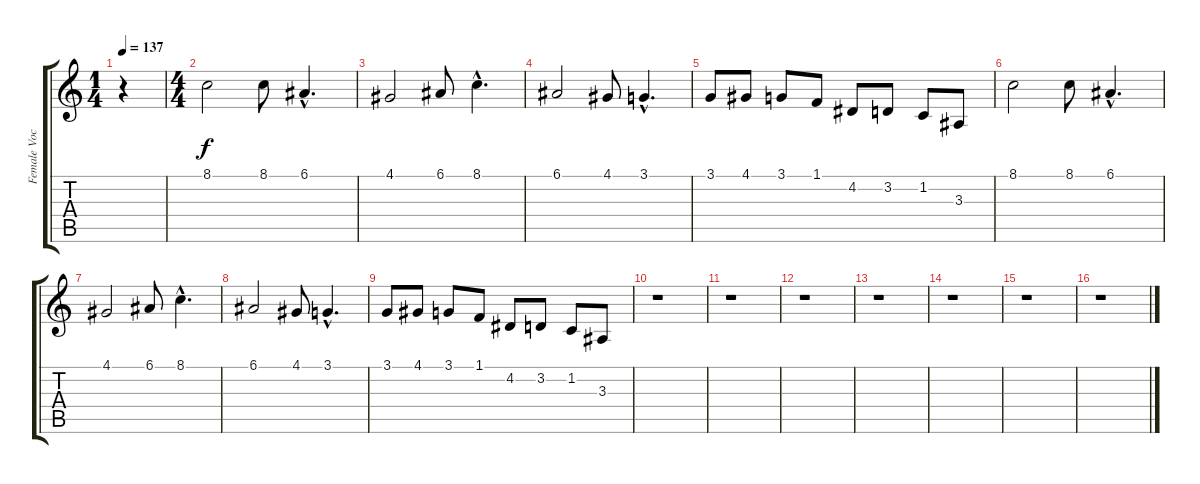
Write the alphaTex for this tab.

\track ("Female Vocals" "Female Voc") {instrument choiraahs}
\staff {score tabs}
\tuning (E4 B3 G3 D3 A2 E2) {hide}
\ts (1 4)
\tempo 137
\clef g2
\ks c
r.4{dy f instrument choiraahs} |
\ts (4 4)
8.1.2 8.1.8 6.1{hac}.4{d} |
4.1.2 6.1.8 8.1{hac}.4{d} |
6.1.2 4.1.8 3.1{hac}.4{d} |
3.1.8 4.1.8 3.1.8 1.1.8 4.2.8 3.2.8 1.2.8 3.3.8 |
8.1.2 8.1.8 6.1{hac}.4{d} |
4.1.2 6.1.8 8.1{hac}.4{d} |
6.1.2 4.1.8 3.1{hac}.4{d} |
3.1.8 4.1.8 3.1.8 1.1.8 4.2.8 3.2.8 1.2.8 3.3.8 |
r.1 |
r.1 |
r.1 |
r.1 |
r.1 |
r.1 |
r.1
